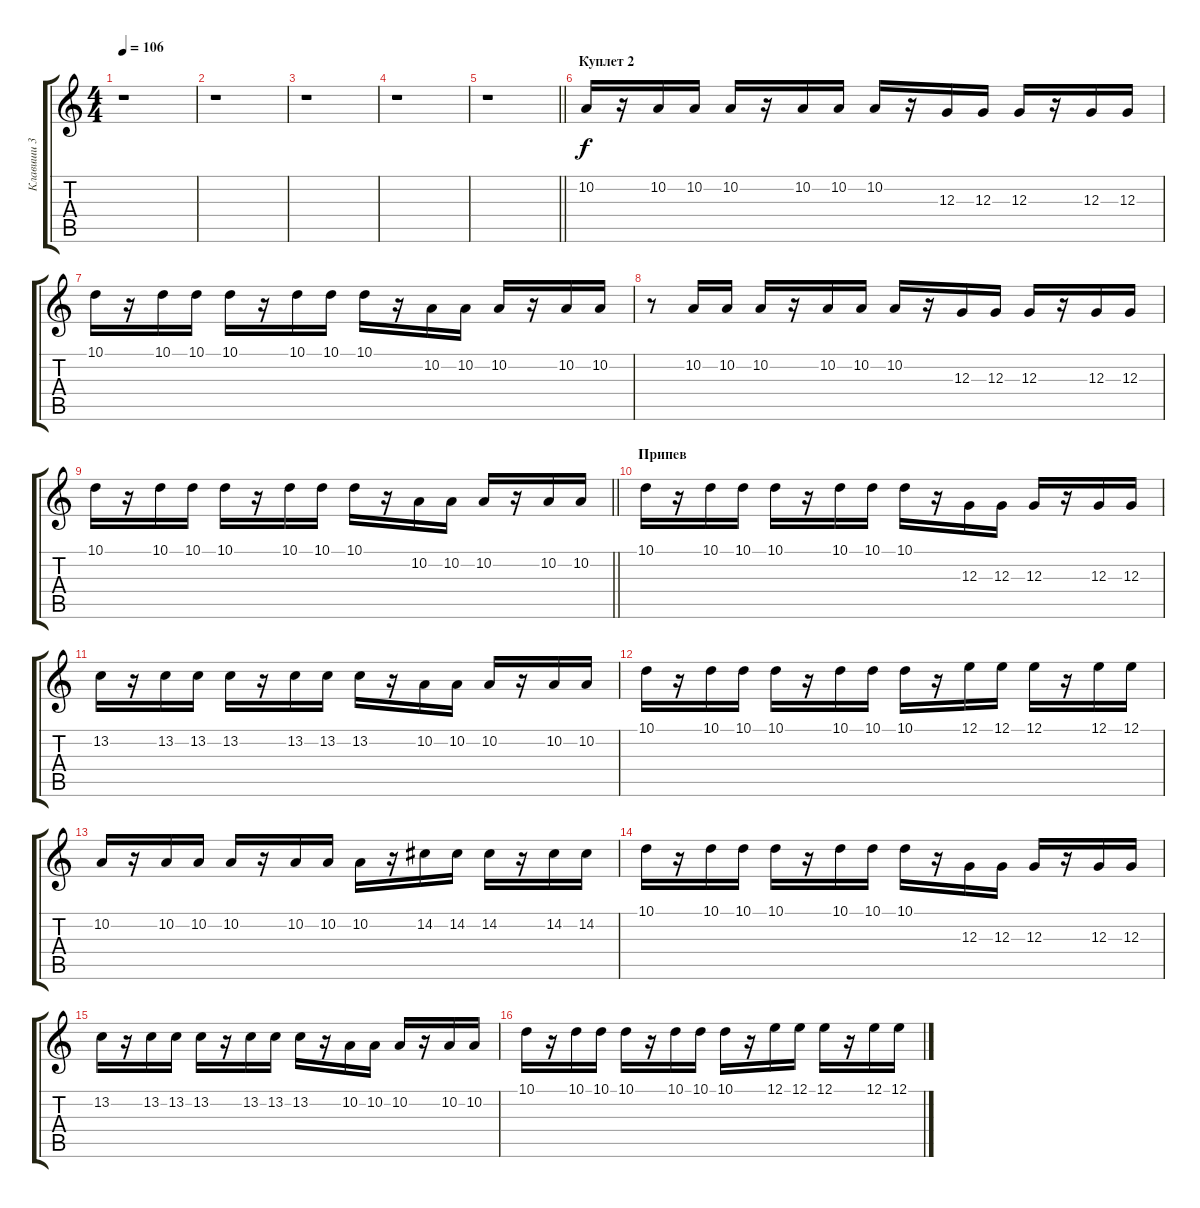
\track ("Клавиши 3" "Клавиши 3") {instrument marimba}
\staff {score tabs}
\tuning (E4 B3 G3 D3 A2 E2) {hide}
\ts (4 4)
\tempo 106
\clef g2
\ks c
r.1{dy f} |
r.1 |
r.1 |
r.1 |
\barLineRight lightlight
r.1 |
\section ("" "Куплет 2")
10.2.16 r.16 10.2.16 10.2.16 10.2.16 r.16 10.2.16 10.2.16 10.2.16 r.16 12.3.16 12.3.16 12.3.16 r.16 12.3.16 12.3.16 |
10.1.16 r.16 10.1.16 10.1.16 10.1.16 r.16 10.1.16 10.1.16 10.1.16 r.16 10.2.16 10.2.16 10.2.16 r.16 10.2.16 10.2.16 |
r.8 10.2.16 10.2.16 10.2.16 r.16 10.2.16 10.2.16 10.2.16 r.16 12.3.16 12.3.16 12.3.16 r.16 12.3.16 12.3.16 |
\barLineRight lightlight
10.1.16 r.16 10.1.16 10.1.16 10.1.16 r.16 10.1.16 10.1.16 10.1.16 r.16 10.2.16 10.2.16 10.2.16 r.16 10.2.16 10.2.16 |
\section ("" "Припев")
10.1.16 r.16 10.1.16 10.1.16 10.1.16 r.16 10.1.16 10.1.16 10.1.16 r.16 12.3.16 12.3.16 12.3.16 r.16 12.3.16 12.3.16 |
13.2.16 r.16 13.2.16 13.2.16 13.2.16 r.16 13.2.16 13.2.16 13.2.16 r.16 10.2.16 10.2.16 10.2.16 r.16 10.2.16 10.2.16 |
10.1.16 r.16 10.1.16 10.1.16 10.1.16 r.16 10.1.16 10.1.16 10.1.16 r.16 12.1.16 12.1.16 12.1.16 r.16 12.1.16 12.1.16 |
10.2.16 r.16 10.2.16 10.2.16 10.2.16 r.16 10.2.16 10.2.16 10.2.16 r.16 14.2.16 14.2.16 14.2.16 r.16 14.2.16 14.2.16 |
10.1.16 r.16 10.1.16 10.1.16 10.1.16 r.16 10.1.16 10.1.16 10.1.16 r.16 12.3.16 12.3.16 12.3.16 r.16 12.3.16 12.3.16 |
13.2.16 r.16 13.2.16 13.2.16 13.2.16 r.16 13.2.16 13.2.16 13.2.16 r.16 10.2.16 10.2.16 10.2.16 r.16 10.2.16 10.2.16 |
10.1.16 r.16 10.1.16 10.1.16 10.1.16 r.16 10.1.16 10.1.16 10.1.16 r.16 12.1.16 12.1.16 12.1.16 r.16 12.1.16 12.1.16
